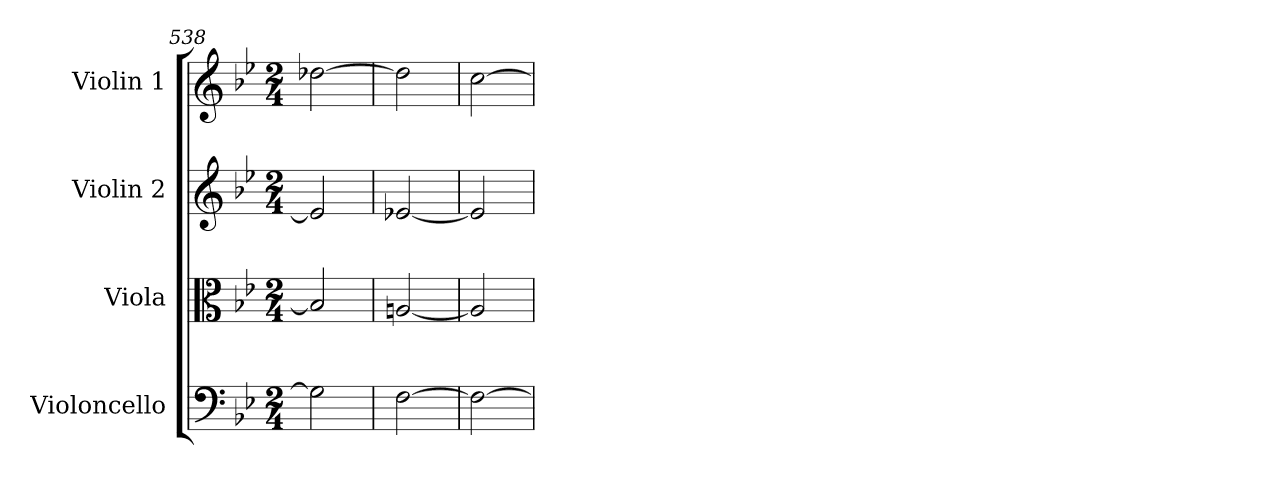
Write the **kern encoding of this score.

**kern	**kern	**kern	**kern
*part4	*part3	*part2	*part1
*staff4	*staff3	*staff2	*staff1
*I"Violoncello	*I"Viola	*I"Violin 2	*I"Violin 1
*I'Vc	*I'Vla	*I'Vln	*I'Vln
*clefF4	*clefC3	*clefG2	*clefG2
*k[b-e-]	*k[b-e-]	*k[b-e-]	*k[b-e-]
*M2/4	*M2/4	*M2/4	*M2/4
=538	=538	=538	=538
2G\]	2B-/]	2e/]	[2dd-X\
=539	=539	=539	=539
[2F\	[2An/	[2e-X/	2dd-\]
=540	=540	=540	=540
2F\_	2A/]	2e-/]	[2cc\
=	=	=	=
*-	*-	*-	*-
